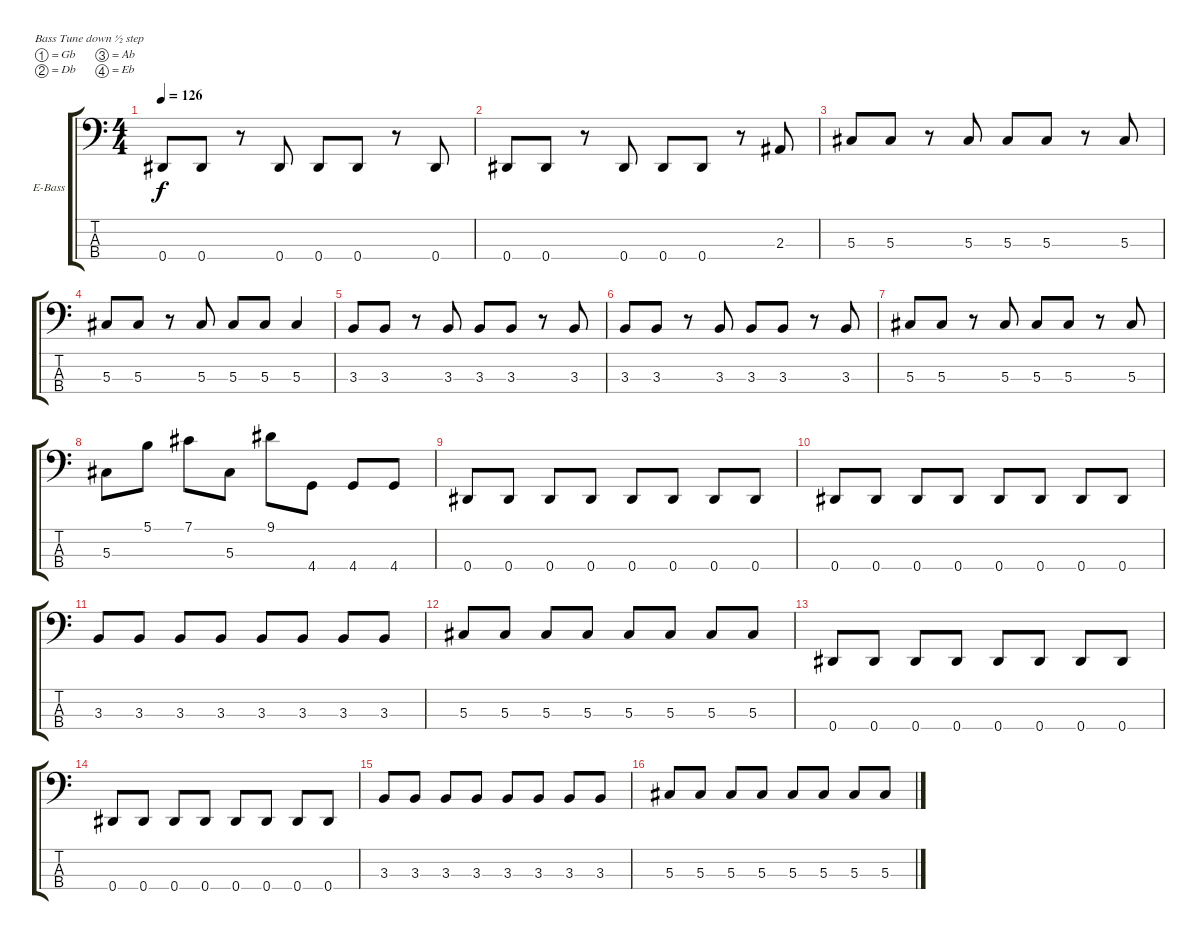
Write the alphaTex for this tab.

\bracketExtendMode groupsimilarinstruments
\firstSystemTrackNameOrientation horizontal
\otherSystemsTrackNameOrientation horizontal
\track ("Bass" "E-Bass") {instrument electricbasspick}
\staff {score tabs}
\tuning (Gb2 Db2 Ab1 Eb1)
\ts (4 4)
\tempo 126
\clef f4
\ks c
0.4.8{dy f} 0.4.8 r.8 0.4.8 0.4.8 0.4.8 r.8 0.4.8 |
0.4.8 0.4.8 r.8 0.4.8 0.4.8 0.4.8 r.8 2.3.8 |
5.3.8 5.3.8 r.8 5.3.8 5.3.8 5.3.8 r.8 5.3.8 |
5.3.8 5.3.8 r.8 5.3.8 5.3.8 5.3.8 5.3.4 |
3.3.8 3.3.8 r.8 3.3.8 3.3.8 3.3.8 r.8 3.3.8 |
3.3.8 3.3.8 r.8 3.3.8 3.3.8 3.3.8 r.8 3.3.8 |
5.3.8 5.3.8 r.8 5.3.8 5.3.8 5.3.8 r.8 5.3.8 |
5.3.8 5.1.8 7.1.8 5.3.8 9.1.8 4.4.8 4.4.8 4.4.8 |
0.4.8 0.4.8 0.4.8 0.4.8 0.4.8 0.4.8 0.4.8 0.4.8 |
0.4.8 0.4.8 0.4.8 0.4.8 0.4.8 0.4.8 0.4.8 0.4.8 |
3.3.8 3.3.8 3.3.8 3.3.8 3.3.8 3.3.8 3.3.8 3.3.8 |
5.3.8 5.3.8 5.3.8 5.3.8 5.3.8 5.3.8 5.3.8 5.3.8 |
0.4.8 0.4.8 0.4.8 0.4.8 0.4.8 0.4.8 0.4.8 0.4.8 |
0.4.8 0.4.8 0.4.8 0.4.8 0.4.8 0.4.8 0.4.8 0.4.8 |
3.3.8 3.3.8 3.3.8 3.3.8 3.3.8 3.3.8 3.3.8 3.3.8 |
5.3.8 5.3.8 5.3.8 5.3.8 5.3.8 5.3.8 5.3.8 5.3.8
